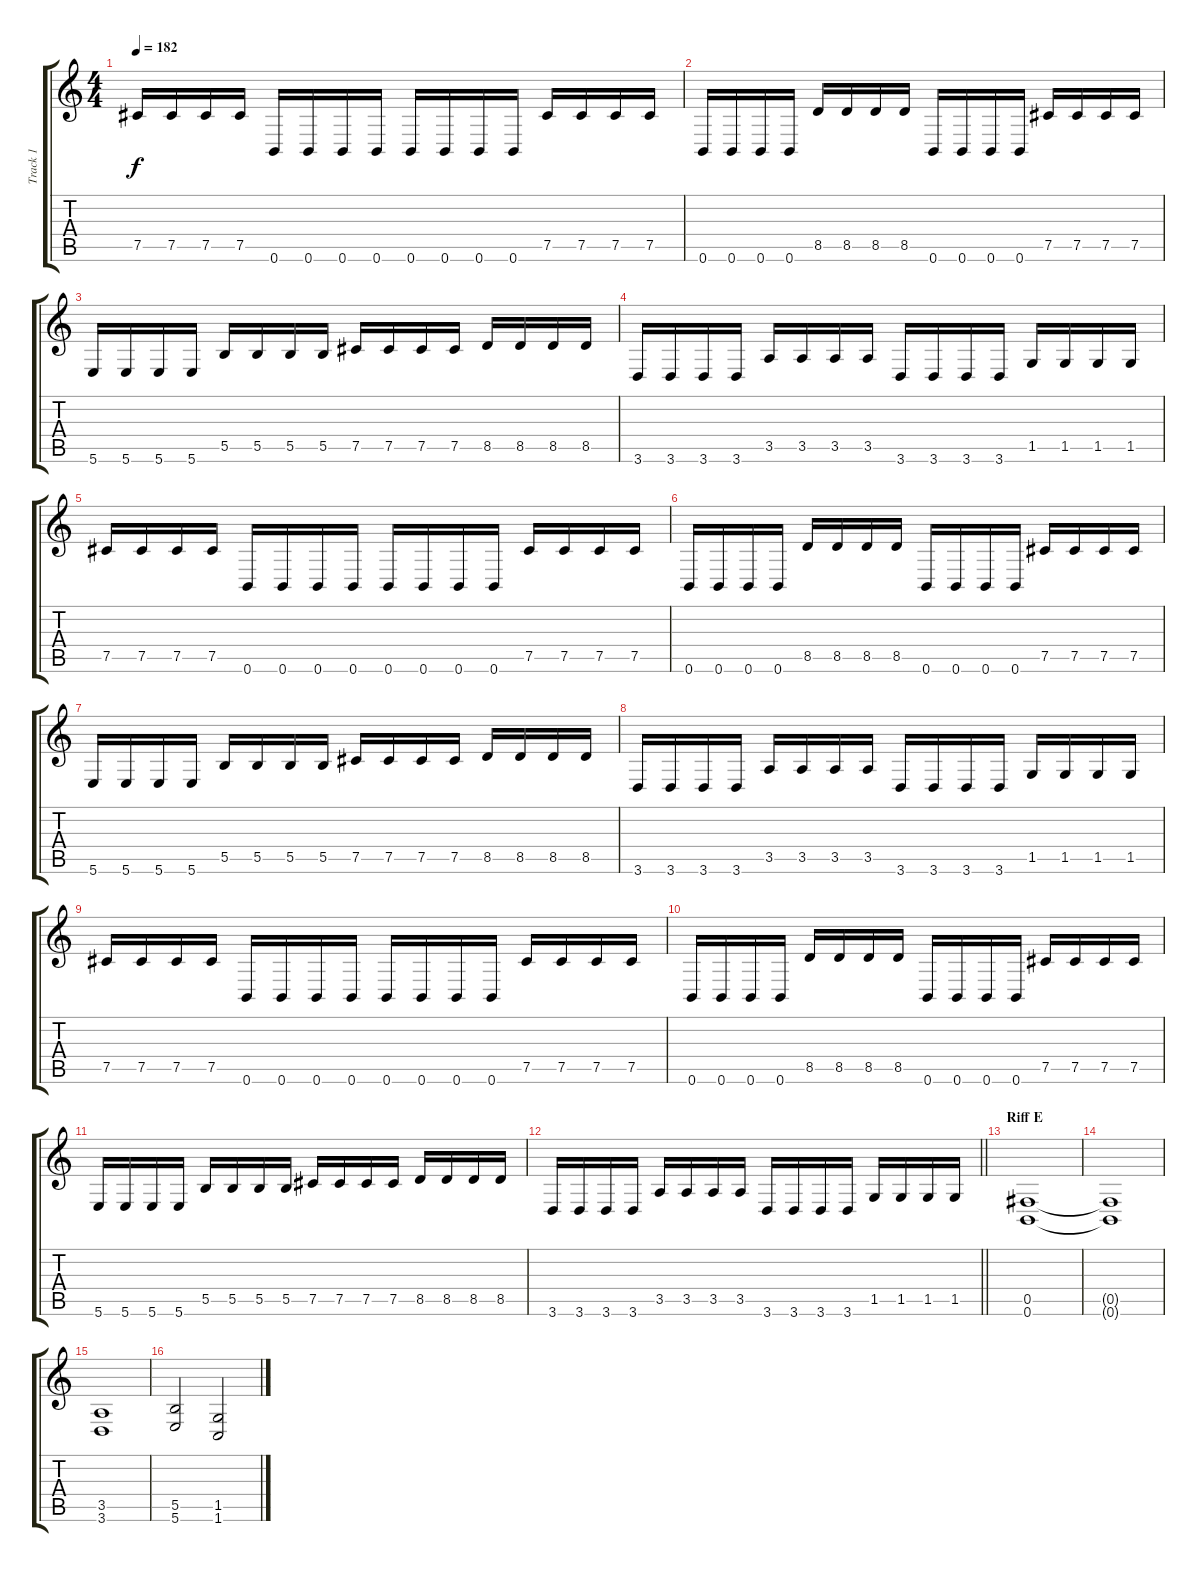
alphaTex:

\track ("Track 1" "Track 1") {instrument overdrivenguitar}
\staff {score tabs}
\tuning (Db4 Ab3 E3 B2 Gb2 B1) {hide}
\ts (4 4)
\tempo 182
\clef g2
\ks c
7.5.16{dy f} 7.5.16 7.5.16 7.5.16 0.6.16 0.6.16 0.6.16 0.6.16 0.6.16 0.6.16 0.6.16 0.6.16 7.5.16 7.5.16 7.5.16 7.5.16 |
0.6.16 0.6.16 0.6.16 0.6.16 8.5.16 8.5.16 8.5.16 8.5.16 0.6.16 0.6.16 0.6.16 0.6.16 7.5.16 7.5.16 7.5.16 7.5.16 |
5.6.16 5.6.16 5.6.16 5.6.16 5.5.16 5.5.16 5.5.16 5.5.16 7.5.16 7.5.16 7.5.16 7.5.16 8.5.16 8.5.16 8.5.16 8.5.16 |
3.6.16 3.6.16 3.6.16 3.6.16 3.5.16 3.5.16 3.5.16 3.5.16 3.6.16 3.6.16 3.6.16 3.6.16 1.5.16 1.5.16 1.5.16 1.5.16 |
7.5.16 7.5.16 7.5.16 7.5.16 0.6.16 0.6.16 0.6.16 0.6.16 0.6.16 0.6.16 0.6.16 0.6.16 7.5.16 7.5.16 7.5.16 7.5.16 |
0.6.16 0.6.16 0.6.16 0.6.16 8.5.16 8.5.16 8.5.16 8.5.16 0.6.16 0.6.16 0.6.16 0.6.16 7.5.16 7.5.16 7.5.16 7.5.16 |
5.6.16 5.6.16 5.6.16 5.6.16 5.5.16 5.5.16 5.5.16 5.5.16 7.5.16 7.5.16 7.5.16 7.5.16 8.5.16 8.5.16 8.5.16 8.5.16 |
3.6.16 3.6.16 3.6.16 3.6.16 3.5.16 3.5.16 3.5.16 3.5.16 3.6.16 3.6.16 3.6.16 3.6.16 1.5.16 1.5.16 1.5.16 1.5.16 |
7.5.16 7.5.16 7.5.16 7.5.16 0.6.16 0.6.16 0.6.16 0.6.16 0.6.16 0.6.16 0.6.16 0.6.16 7.5.16 7.5.16 7.5.16 7.5.16 |
0.6.16 0.6.16 0.6.16 0.6.16 8.5.16 8.5.16 8.5.16 8.5.16 0.6.16 0.6.16 0.6.16 0.6.16 7.5.16 7.5.16 7.5.16 7.5.16 |
5.6.16 5.6.16 5.6.16 5.6.16 5.5.16 5.5.16 5.5.16 5.5.16 7.5.16 7.5.16 7.5.16 7.5.16 8.5.16 8.5.16 8.5.16 8.5.16 |
\barLineRight lightlight
3.6.16 3.6.16 3.6.16 3.6.16 3.5.16 3.5.16 3.5.16 3.5.16 3.6.16 3.6.16 3.6.16 3.6.16 1.5.16 1.5.16 1.5.16 1.5.16 |
\section ("" "Riff E")
(0.5 0.6).1 |
(0.5{t} 0.6{t}).1 |
(3.5 3.6).1 |
(5.5 5.6).2 (1.5 1.6).2
